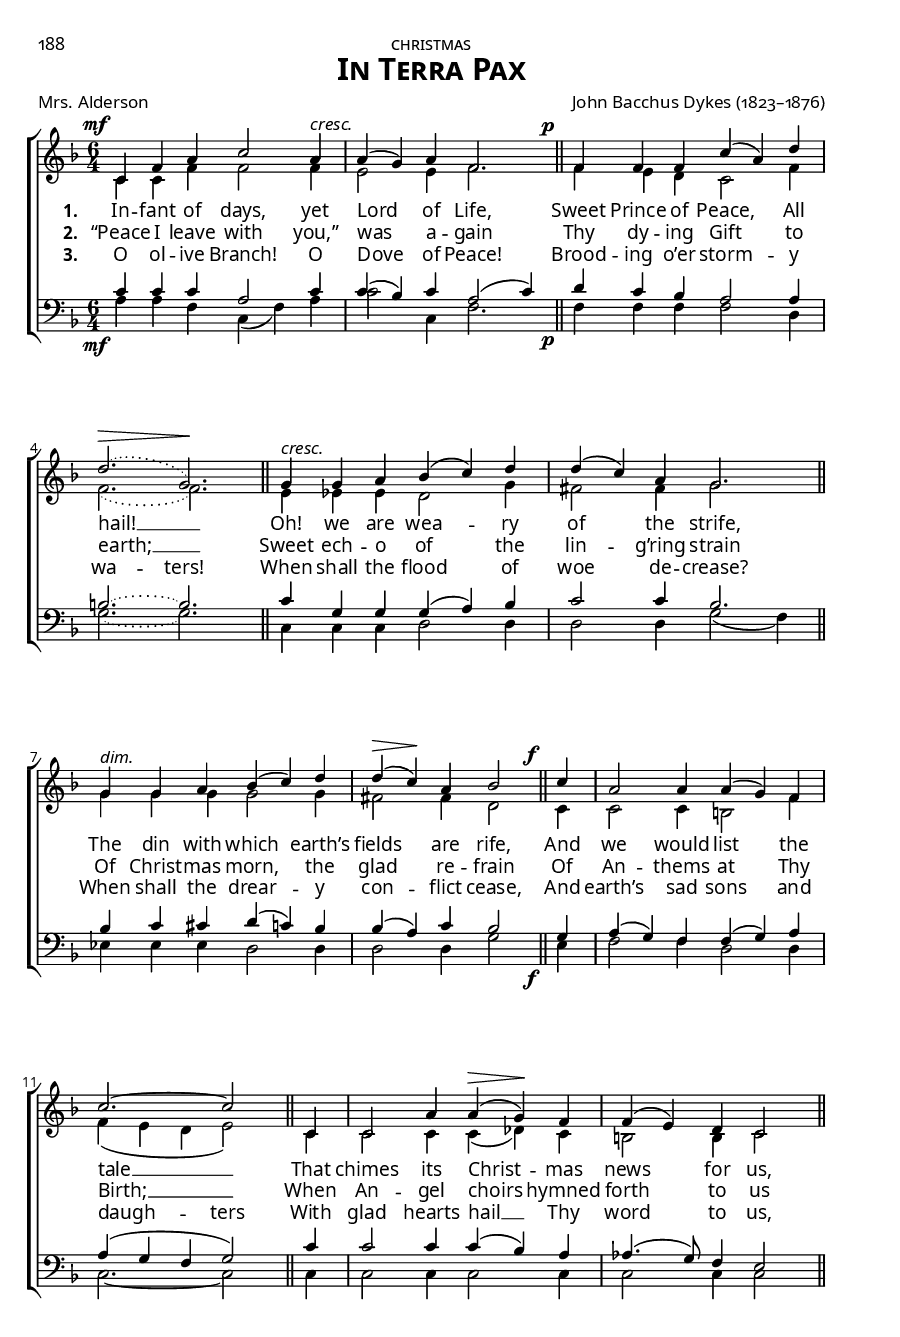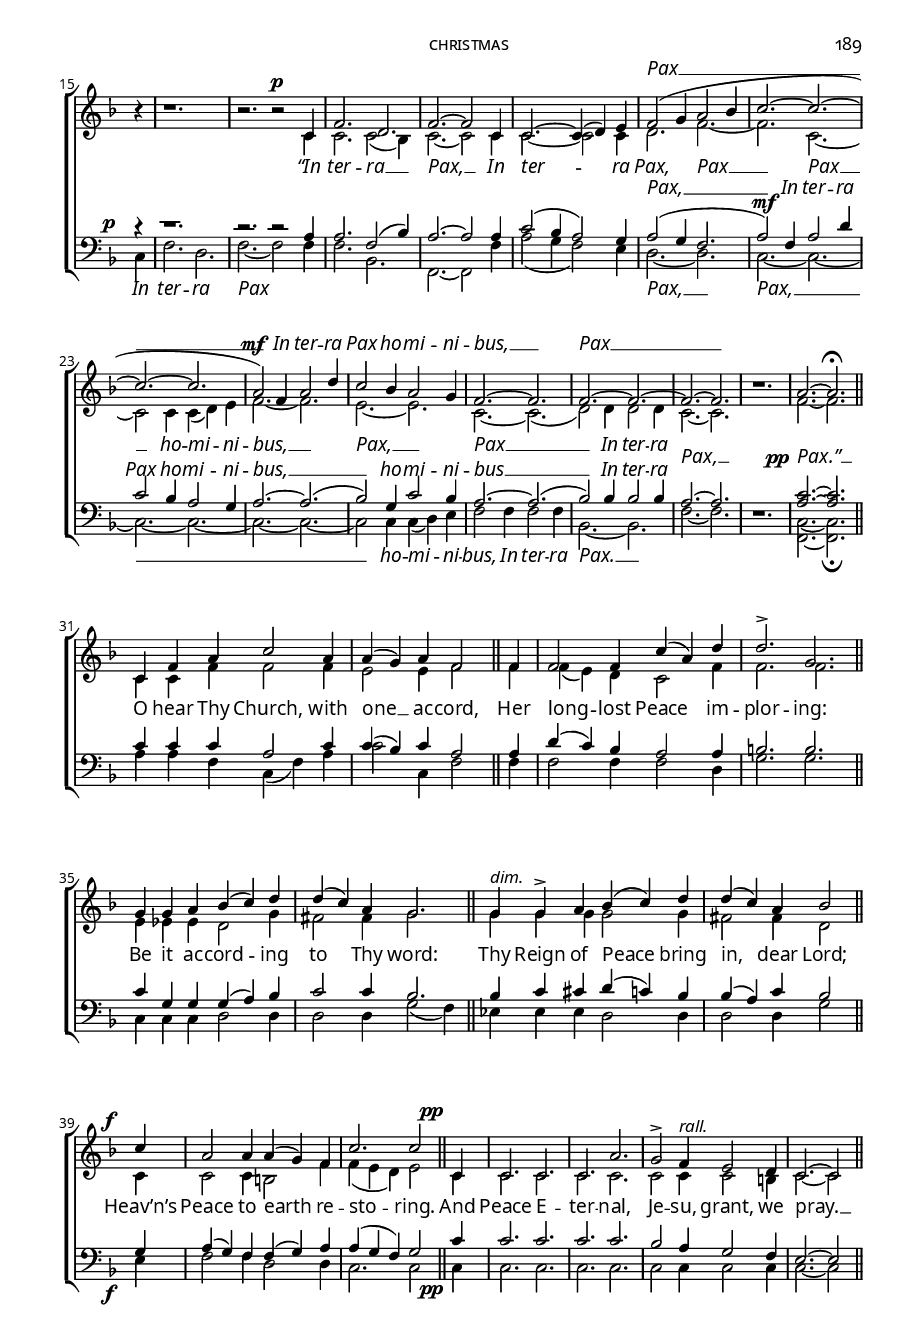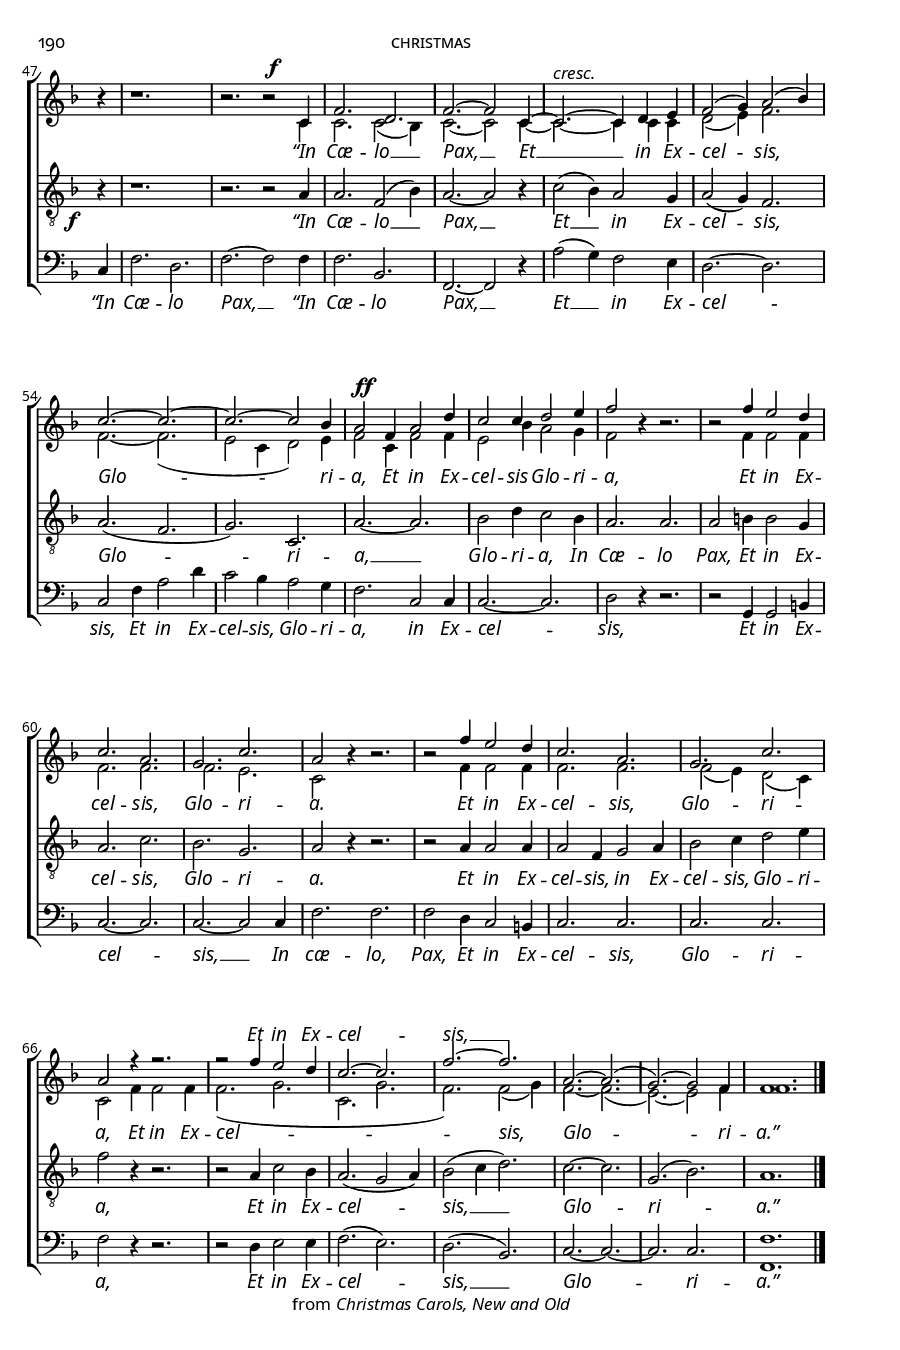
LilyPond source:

\version "2.14.2"
\include "../util.ly"
\header {
  title = \markup{\override #'(font-name . "Garamond Premier Pro Semibold"){ \abs-fontsize #15 \smallCapsOldStyle"In Terra Pax"}}
  poet = \markup\oldStyleNum"Mrs. Alderson"
  composer = \markup\oldStyleNum"John Bacchus Dykes (1823–1876)"
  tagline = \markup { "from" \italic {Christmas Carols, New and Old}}
}
\paper {
  %print-all-headers = ##t
  paper-height = 9\in
  paper-width = 6\in
  indent = 0\in
  %system-system-spacing = #'((basic-distance . 10) (padding . 0))
  %system-system-spacing =
  %  #'((basic-distance . 0)
  %     (minimum-distance . 0)
  %     (padding . -0.35)
  %     (stretchability . 100))
  ragged-last-bottom = ##f
  ragged-bottom = ##f
  two-sided = ##t
  inner-margin = 0.5\in
  outer-margin = 0.25\in
  top-margin = 0.25\in
  bottom-margin = 0.25\in
  first-page-number = #188
  print-first-page-number = ##t
  headerLine = \markup{\override #'(font-name . "Garamond Premier Pro") \smallCapsOldStyle"christmas"}
  oddHeaderMarkup = \markup\fill-line{
     \override #'(font-name . "Garamond Premier Pro")\abs-fontsize #8.5
     \combine 
        \fill-line{"" \on-the-fly #print-page-number-check-first
        \oldStylePageNum""
        }
        \fill-line{\headerLine}
  }
  evenHeaderMarkup = \markup {
     \override #'(font-name . "Garamond Premier Pro")\abs-fontsize #8.5
     \combine
        \on-the-fly #print-page-number-check-first
        \oldStylePageNum""
        \fill-line{\headerLine}
  }
}
#(set-global-staff-size 15) \paper{ #(define fonts (make-pango-font-tree "GoudyOlSt BT" "Garamond Premier Pro" "Garamond Premier Pro" (/ 15 20))) }
global = {
  \key f \major
  \time 6/4
  \autoBeamOff
  \override DynamicLineSpanner #'staff-padding = #-1.0
  \override DynamicLineSpanner #'Y-extent = #'(-0.35 . 1)
  \override DynamicText #'X-offset = #-4
}
globalNoTime = {
  \key f \major
  \autoBeamOff
  \override DynamicLineSpanner #'staff-padding = #-1.0
  \override DynamicLineSpanner #'Y-extent = #'(-0.35 . 1)
  \override DynamicText #'X-offset = #-4
}

sopMusic = \relative c' {
  c4^\mf f a c2 a4^\markup\italic"cresc." |
  a( g) a f2. \bar "||"
  f4^\p f f c'( a) d |
  \slurDotted
  d2.(^\> g,)\! \bar "||"
  
  \slurSolid
  g4^\markup\italic"cresc." g a bes( c) d |
  d( c) a g2. \bar "||"
  g4^\markup\italic"dim." g a bes( c) d |
  \partial 4*5 d(^\> c)\! a bes2 \bar "||"
  
  \partial 4 c4^\f |
  a2 a4 a( g) f |
  \partial 4*5 c'2.~ c2 \bar "||"
  \partial 4 c,4 |
  c2 a'4 a(^\> g)\! f |
  \partial 4*5 f( e) d c2 \bar "||" \break
  
  \partial 4 b'4\rest |
  b1.\rest |
  b2.\rest b2\rest c,4^\p |
  f2. d |
  f~ f2 c4 |
  c2.~ c4( d) e |
  
  f2( g4 a2 bes4 |
  c2.~ c~ |
  c~ c |
  a2) f4 a2 d4 |
  
  c2 bes4 a2 g4 |
  f2.~ f |
  f~ f~ |
  f~ f |
  bes1.\rest |
  a2.~ a2.\fermata \bar "||" \break
  
  % verse 4
  c,4 f a c2 a4 |
  a( g) a f2 \bar "||"
  f4 |
  f2 f4 c'( a) d |
  d2.^> g, \bar "||"
  
  g4 g a bes( c) d |
  d( c) a g2. \bar "||"
  g4^\markup\italic"dim." g^> a bes( c) d |
  \partial 4*5 d( c) a bes2 \bar "||"
  
  \partial 4 c4^\f |
  a2 a4 a( g) f |
  \partial 4*5 c'2. c2 \bar "||"
  \partial 4 c,4^\pp |
  c2. c |
  c a' |
  
  g2^> f4^\markup\italic"rall." e2 d4 |
  \partial 4*5 c2.~ c2 \bar "||"  \pageBreak
  \partial 4 b'4\rest |
  b1.\rest |
  b2.\rest b2\rest c,4^\f |
  f2. d |
  f~ f2 c4~ |
  c2.~^\markup\italic"cresc." c4 d e |
  
  f2( g4) a2( bes4) |
  c2.~ c~ |
  c~ c2 bes4 |
  a2 f4^\ff a2 d4 |
  c2 c4 d2 e4 |
  f2 bes,4\rest bes2.\rest |
  
  bes2\rest f'4 e2 d4 |
  c2. a |
  g c |
  a2 bes4\rest bes2.\rest |
  
  bes2\rest f'4 e2 d4 |
  c2. a |
  g c |
  a2 f'4\rest f2.\rest |
  
  f2\rest f4 e2 d4 |
  c2.~ c |
  f~ f |
  a,~ a( |
  g)~ g2 f4 |
  f1. \bar "|."
}
sopWords = {
  \lyricmode {
    \repeat unfold 44 {\skip 1}
    \repeat unfold 7 {\skip 1}
    \markup\italic Pax __
  }
  \set stanza = \markup\dynamic"mf"
  \lyricmode {
    \markup\italic In \markup\italic ter -- \markup\italic ra \markup\italic Pax \markup\italic ho -- \markup\italic mi -- \markup\italic ni -- \markup\italic bus, __ \markup\italic Pax __
  }
  \lyricmode {
    ""
    
    \repeat unfold 47 {\skip 1}
    \repeat unfold 37 {\skip 1}
    \markup\italic Et \markup\italic in \markup\italic Ex -- \markup\italic cel -- \markup\italic sis, __
  }
}

dropLyrics = {
  \override LyricText #'extra-offset = #'(0 . -2.0)
  \override LyricHyphen #'extra-offset = #'(0 . -2.0)
  \override LyricExtender #'extra-offset = #'(0 . -2.0)
  \override StanzaNumber #'extra-offset = #'(0 . -2.0)
}
dropLyricsII = {
  \override LyricText #'extra-offset = #'(0 . -0.2)
  \override LyricHyphen #'extra-offset = #'(0 . -0.2)
  \override LyricExtender #'extra-offset = #'(0 . -0.2)
  \override StanzaNumber #'extra-offset = #'(0 . -0.2)
}

altoMusic = \relative c' {
  c4 c f f2 f4 |
  e2 e4 f2. \bar "||"
  f4 e d c2 f4 |
  \slurDotted
  f2.( f) \bar "||"
  
  \slurSolid
  e4 ees ees d2 g4 |
  fis2 fis4 g2. \bar "||"
  g4 g g g2 g4 |
  fis2 fis4 d2 \bar "||"
  
  c4 |
  c2 c4 b2 f'4 |
  f( e d e2) \bar "||"
  c4 |
  c2 c4 c( des) c |
  b2 b4 c2 \bar "||"
  
  s4 |
  s1. |
  s2. s2 c4 |
  c2. c2( bes4) |
  c2.~ c2 c4 |
  c2.~ c2 c4 |
  
  d2. f~ |
  f) c2.~ |
  c2 c4 c( d) e |
  f2.~ f |
  
  e2.~ e |
  c~ c( |
  d2) d4 d2 d4 |
  c2.~ c |
  s1. |
  f2.~ f \bar "||"
  
  % verse 4
  c4 c f f2 f4 |
  e2 e4 f2 \bar "||"
  f4 |
  f4( e) d c2 f4 |
  f2. f \bar "||"
  
  e4 ees ees d2 g4 |
  fis2 fis4 g2. \bar "||"
  g4 g g g2 g4 |
  fis2 fis4 d2 \bar "||"
  
  c4 |
  c2 c4 b2 f'4 |
  f( e d) e2 \bar "||"
  c4 |
  c2. c |
  c c |
  
  c2 c4 c2 b4 |
  c2.~ c2 \bar "||"
  s4 |
  s1. |
  s2. s2 c4 |
  c2. c2( bes4) |
  
  c2.~ c2 c4~ |
  c2.~ c4 c c |
  d2( e4) f2. |
  f2.~ f( |
  
  e2 c4 d2) e4 |
  f2 c4 f2 f4 |
  e2 bes'4 a2 g4 |
  f2 s4 s2. |
  
  s2 f4 f2 f4 |
  f2. f |
  f e |
  c2 s4 s2. |
  
  s2 f4 f2 f4 |
  f2. f |
  f2( e4) d2( c4) |
  c2 f4 f2 f4 |
  
  f2.( g |
  c, g' |
  f) f2( g4) |
  f2.~ f( |
  e)~ e2 f4 |
  f1. \bar "|."
}
altoWords = {
  \lyricmode {
    \dropLyricsV
    \set stanza = #"1. "
    \set associatedVoice = "sopranos"
    In -- fant of days, yet Lord of Life,
    Sweet Prince \unset associatedVoice
    of Peace, All hail! __
    Oh! we are wea -- ry of the strife,
    \set associatedVoice = "sopranos"
    The din \unset associatedVoice
    with which earth’s fields are rife,
    And we would list the tale __
    That chimes its Christ -- mas news for us,
    
    \markup\italic “In \markup\italic ter -- \markup\italic ra __ \markup\italic Pax, __
    \markup\italic In \markup\italic ter -- \markup\italic ra \markup\italic Pax, \markup\italic Pax __ \markup\italic Pax __ \markup\italic ho -- \markup\italic mi -- \markup\italic ni -- \markup\italic bus, __
    \markup\italic Pax, __ \markup\italic Pax __ \markup\italic In \markup\italic ter -- \markup\italic ra
    
    \dropLyrics
    \markup\italic Pax, __
  }
  \set stanza = \markup\dynamic"pp"
  \lyricmode{
    \markup\italic Pax.” __
    
    \dropLyricsV
    \set associatedVoice = "sopranos"
    O hear Thy Church, with one __ ac -- cord,
    \set associatedVoice = "tenors"
    Her long -- lost Peace im -- plor -- ing:
    \unset associatedVoice 
    Be it ac -- cord -- ing to Thy word:
    \set associatedVoice = "tenors"
    Thy Reign of Peace bring in, dear Lord;
    \set associatedVoice = "sopranos"
    Heav’n’s Peace to earth \unset associatedVoice re -- sto -- ring.
    And Peace E -- ter -- nal, Je -- su, grant, we pray. __
    
    \dropLyricsII
    \markup\italic “In \markup\italic Cæ -- \markup\italic lo __ \markup\italic Pax, __
    \set associatedVoice = "sopranos"
    \markup\italic Et __ \markup\italic in \unset associatedVoice \markup\italic Ex -- \markup\italic cel -- \markup\italic sis,
    \set associatedVoice = "sopranos"
    \markup\italic Glo -- \markup\italic ri -- \markup\italic a,
    \markup\italic Et \markup\italic in \markup\italic Ex -- \markup\italic cel -- \markup\italic sis \markup\italic Glo -- \markup\italic ri -- \markup\italic a,
    
    \markup\italic Et \markup\italic in \markup\italic Ex -- \markup\italic cel -- \markup\italic sis, \markup\italic Glo -- \markup\italic ri -- \markup\italic a.
    
    \markup\italic Et \markup\italic in \markup\italic Ex -- \markup\italic cel --
    \set associatedVoice = "sopranos"
    \markup\italic sis, \markup\italic Glo -- \markup\italic ri -- \set associatedVoice = "altos" \markup\italic a,
    
    \markup\italic Et \markup\italic in \markup\italic Ex -- \markup\italic cel -- \markup\italic sis, \markup\italic Glo -- 
    \set associatedVoice = "sopranos"
    \markup\italic ri -- \markup\italic a.”
  }
}
altoWordsII = \lyricmode {
  \dropLyricsV
%\markup\italic 
  \set stanza = #"2. "
  \set associatedVoice = "sopranos"
  “Peace I leave with you,” was a -- gain
  Thy dy -- \unset associatedVoice
  ing Gift to earth; __
  Sweet ech -- o of the lin -- g’ring strain
  \set associatedVoice = "sopranos"
  Of Christ -- \unset associatedVoice
  mas morn, the glad re -- frain
  Of An -- thems at Thy Birth; __
  When An -- gel choirs hymned forth to us
}
altoWordsIII = \lyricmode {
  \dropLyricsV
  \set stanza = #"3. "
  \set associatedVoice = "sopranos"
  O ol -- ive Branch! O Dove of Peace!
  Brood -- ing
  \unset associatedVoice
  o’er storm -- y
  \set ignoreMelismata = ##t
  \set associatedVoice = "sopranos"
  wa -- ters!
  \unset associatedVoice
  \unset ignoreMelismata
  When shall the flood of woe de -- crease?
  \set associatedVoice = "sopranos"
  When shall \unset associatedVoice
  the drear -- y con -- flict cease,
  And earth’s sad sons and
  \set ignoreMelismata = ##t
  daugh -- _ _ ters
  \unset ignoreMelismata
  With glad hearts hail __ Thy word to us,
}
altoWordsIV = \lyricmode {
  \set stanza = #"4. "
  \set ignoreMelismata = ##t
}
altoWordsV = \lyricmode {
  \set stanza = #"5. "
  \set ignoreMelismata = ##t
}
altoWordsVI = \lyricmode {
  \set stanza = #"6. "
  \set ignoreMelismata = ##t
}
tenorMusic = \relative c' {
  c4_\mf c c a2 c4 |
  c( bes) c a2( c4) \bar "||"
  d_\p c bes a2 a4 |
  \tieDotted
  b2.~ b \bar "||"
  
  \tieSolid
  c4 g g g( a) bes |
  c2 c4 bes2. \bar "||"
  bes4 c cis d( c) bes |
  bes( a) c bes2 \bar "||"
  
  g4_\f |
  a( g) f f( g) a |
  a( g f g2) \bar "||"
  c4 |
  c2 c4 c( bes) a |
  aes4.( g8) f4 e2 \bar "||"
  
  c'4\rest^\p |
  c1.\rest |
  c2.\rest c2\rest a4 |
  a2. f2( bes4) |
  a2.~ a2 a4 |
  c2( bes4 a2) g4 |
  
  a2( g4 f2. |
  a2) f4^\mf a2 d4 |
  c2 bes4 a2 g4 |
  a2.~ a( |
  
  bes2) g4 c2 bes4 |
  a2.~ a( |
  bes2) bes4 bes2 bes4 |
  a2.~ a |
  s1. |
  <c a>2.~ q \bar "||"
  
  
  %verse 4
  c4 c c a2 c4 |
  c( bes) c a2 \bar "||"
  a4 |
  d( c) bes a2 a4 |
  b2. b \bar "||"
  
  c4 g g g( a) bes |
  c2 c4 bes2. \bar "||"
  bes4 c cis d( c) bes |
  bes( a) c bes2 \bar "||"
  
  g4_\f |
  a( g) f f( g) a |
  a( g f) g2 \bar "||"
  c4_\pp |
  c2. c |
  c c |

  bes2 a4 g2 f4 |
  e2.~ e2 \bar "||"
}
tenorMusicII = \relative c' {
  r4_\f |
  r1. |
  r2. r2 a4 |
  a2. f2( bes4) |
  
  a2.~ a2 r4 |
  c2( bes4) a2 g4 |
  a2( g4) f2. |
  a2.( f |
  
  g2.) c, |
  a'~ a |
  bes2 d4 c2 bes4 |
  a2. a |
  
  a2 b4 b2 g4 |
  a2. c |
  bes g |
  a2 r4 r2. |
  
  r2 a4 a2 a4 |
  a2 f4 g2 a4 |
  bes2 c4 d2 e4 |
  f2 r4 r2. |
  
  r2 a,4 c2 bes4 |
  a2.( g2 a4) |
  bes2( c4 d2.) |
  c2.~ c |
  g2.( bes) |
  a1. \bar "|."
}
tenorWords = \lyricmode {
  \repeat unfold 44 {\skip 1}
  \repeat unfold 7 {\skip 1}
  \markup\italic Pax, __ \markup\italic In \markup\italic ter -- \markup\italic ra \markup\italic Pax \markup\italic ho -- \markup\italic mi -- \markup\italic ni -- \markup\italic bus, __
  \markup\italic ho -- \markup\italic mi -- \markup\italic ni -- \markup\italic bus __ \markup\italic In \markup\italic ter -- \markup\italic ra "" "" ""
  
  %\repeat unfold 51 {\skip 1}
}
tenorWordsII = \lyricmode {
  \dropLyricsII
  \markup\italic “In \markup\italic Cæ -- \markup\italic lo __ \markup\italic Pax, __
  \markup\italic Et __ \markup\italic in \markup\italic Ex -- \markup\italic cel -- \markup\italic sis, \markup\italic Glo -- \markup\italic ri -- \markup\italic a, __
  \markup\italic Glo -- \markup\italic ri -- \markup\italic a, \markup\italic In \markup\italic Cæ -- \markup\italic lo \markup\italic Pax,
  \markup\italic Et \markup\italic in \markup\italic Ex -- \markup\italic cel -- \markup\italic sis, \markup\italic Glo -- \markup\italic ri -- \markup\italic a.
  \markup\italic Et \markup\italic in \markup\italic Ex -- \markup\italic cel -- \markup\italic sis, \markup\italic in \markup\italic Ex -- \markup\italic cel -- \markup\italic sis, \markup\italic Glo -- \markup\italic ri -- \markup\italic a,
  \markup\italic Et \markup\italic in \markup\italic Ex -- \markup\italic cel -- \markup\italic sis, __ \markup\italic Glo -- \markup\italic ri -- \markup\italic a.”
}

bassMusic = \relative c {
  a'4 a f c( f) a |
  c2 c,4 f2. \bar "||"
  f4 f f f2 d4 |
  \tieDotted
  g2.~ g \bar "||"
  
  \tieSolid
  c,4 c c d2 d4 |
  d2 d4 g2( f4) \bar "||"
  ees4 ees ees d2 d4 |
  d2 d4 g2 \bar "||"
  
  e4 |
  f2 f4 d2 d4 |
  c2.~ c2 \bar "||"
  c4 |
  c2 c4 c2 c4 |
  c2 c4 c2 \bar "||"
  
  c4 |
  f2. d |
  f~ f2 f4 |
  f2. bes, |
  f~ f2 f'4 |
  a2( g4 f2) e4 |
  
  d2.~ d |
  c~ c~ |
  c~ c~ |
  c~ c~ |
  c2 c4 c( d) e |
  f2 f4 f2 f4 |
  bes,2.~ bes |
  f'~ f |
  d1.\rest |
  <c f,>2.~ q\fermata \bar "||"
  
  %verse 4
  a'4 a f c( f) a |
  c2 c,4 f2 \bar "||"
  f4 |
  f2 f4 f2 d4 |
  g2. g \bar "||"
  
  c,4 c c d2 d4 |
  d2 d4 g2( f4) \bar "||"
  ees4 ees ees d2 d4 |
  d2 d4 g2 \bar "||"
  
  e4 |
  f2 f4 d2 d4 |
  c2. c2 \bar "||"
  c4 |
  c2. c2. |
  c c |
  
  c2 c4 c2 c4 |
  c2.~ c2 \bar "||"
}

bassMusicII = \relative c {
  c4 |
  f2. d |
  f~ f2 f4 |
  f2. bes, |
  f~ f2 r4 |
  a'2( g4) f2 e4 |
  d2.~ d |
  c2 f4 a2 d4 |
  
  c2 bes4 a2 g4 |
  f2. c2 c4 |
  c2.~ c |
  d2 r4 r2. |
  
  r2 g,4 g2 |
  b4 |
  c2.~ c |
  c~ c2 c4 |
  f2. f |
  
  f2 d4 c2 b4 |
  c2. c |
  c c |
  f2 r4 r2. |
  
  r2 d4 e2 e4 |
  f2.( e) |
  d( bes) |
  c~ c~ |
  c c |
  <f f,>1. \bar "|."
}
bassWords = \lyricmode {
  \repeat unfold 44 {\skip 1}
  \markup\italic In \markup\italic ter -- \markup\italic ra \markup\italic Pax
  \repeat unfold 7 {\skip 1}
  \markup\italic Pax, __ \markup\italic Pax, __ \markup\italic ho -- \markup\italic mi -- \markup\italic ni -- \markup\italic bus, \markup\italic In \markup\italic ter -- \markup\italic ra \markup\italic Pax. __ ""
  
  %\repeat unfold 49 {\skip 1}
}
bassWordsII = \lyricmode {
  \dropLyricsII
  \markup\italic “In \markup\italic Cæ -- \markup\italic lo \markup\italic Pax, __
  \markup\italic “In \markup\italic Cæ -- \markup\italic lo \markup\italic Pax, __
  \markup\italic Et __ \markup\italic in \markup\italic Ex -- \markup\italic cel -- \markup\italic sis,
  \markup\italic Et \markup\italic in \markup\italic Ex -- \markup\italic cel -- \markup\italic sis, \markup\italic Glo -- \markup\italic ri -- \markup\italic a,
  \markup\italic in \markup\italic Ex -- \markup\italic cel -- \markup\italic sis,
  \markup\italic Et \markup\italic in \markup\italic Ex -- \markup\italic cel -- \markup\italic sis, __
  \markup\italic In \markup\italic cæ -- \markup\italic lo, \markup\italic Pax,
  \markup\italic Et \markup\italic in \markup\italic Ex -- \markup\italic cel -- \markup\italic sis, \markup\italic Glo -- \markup\italic ri -- \markup\italic a,
  \markup\italic Et \markup\italic in \markup\italic Ex -- \markup\italic cel -- \markup\italic sis, __
  \markup\italic Glo -- \markup\italic ri -- \markup\italic a.”
}

pianoRH = \relative c' {
  
}
pianoLH = \relative c' {
  
}

\score {
  <<
   \new ChoirStaff <<
%    \new Lyrics = sopranos \with { \override VerticalAxisGroup #'nonstaff-relatedstaff-spacing = #'((basic-distance . 1)) }
    \new Staff = women <<
      \set Staff.explicitKeySignatureVisibility = #end-of-line-invisible
      \new Voice = "sopranos" { \voiceOne << \global \sopMusic >> }
      \new Voice = "altos" { \voiceTwo << \global \altoMusic >> }
    >>
    {\new Staff = men <<
      \set Staff.explicitKeySignatureVisibility = #end-of-line-invisible
      \clef bass
      \new Voice = "tenors" { \voiceOne << \global \tenorMusic >> }
      \new Voice = "basses" { \voiceTwo << \global \bassMusic >> }
    >>
     <<
       \new Staff = tenor {
          \override Staff.TimeSignature #'stencil = ##f
          \set Staff.explicitKeySignatureVisibility = #end-of-line-invisible
          \clef "G_8" \new Voice = "tenorsII" { \globalNoTime \tenorMusicII }
       }
       \new Staff = bass {
          \override Staff.TimeSignature #'stencil = ##f
          \set Staff.explicitKeySignatureVisibility = #end-of-line-invisible
          \clef bass \new Voice = "bassesII" { \globalNoTime \bassMusicII }
       }
      \new Lyrics \with { alignBelowContext = #"tenor" \override VerticalAxisGroup #'nonstaff-relatedstaff-spacing = #'((basic-distance . 1)) } \lyricsto "tenorsII" \tenorWordsII
      \new Lyrics \with { alignBelowContext = #"bass" \override VerticalAxisGroup #'nonstaff-relatedstaff-spacing = #'((basic-distance . 1)) } \lyricsto "bassesII" \bassWordsII
     >>
    }
    \new Lyrics \with { alignAboveContext = #"women" \override VerticalAxisGroup #'nonstaff-relatedstaff-spacing = #'((basic-distance . 1))} \lyricsto "sopranos" \sopWords
     \new Lyrics = "altosVI"  \with { alignBelowContext = #"women" \override VerticalAxisGroup #'nonstaff-relatedstaff-spacing = #'((basic-distance . 1))} \lyricsto "altos" \altoWordsVI
    \new Lyrics = "altosV"  \with { alignBelowContext = #"women" \override VerticalAxisGroup #'nonstaff-relatedstaff-spacing = #'((basic-distance . 1))} \lyricsto "altos" \altoWordsV
    \new Lyrics = "altosIV"  \with { alignBelowContext = #"women" \override VerticalAxisGroup #'nonstaff-relatedstaff-spacing = #'((basic-distance . 1))} \lyricsto "altos" \altoWordsIV
    \new Lyrics = "altosIII"  \with { alignBelowContext = #"women" \override VerticalAxisGroup #'nonstaff-relatedstaff-spacing = #'((basic-distance . 1))} \lyricsto "altos" \altoWordsIII
    \new Lyrics = "altosII"  \with { alignBelowContext = #"women" \override VerticalAxisGroup #'nonstaff-relatedstaff-spacing = #'((basic-distance . 1))} \lyricsto "altos" \altoWordsII
    \new Lyrics = "altos"  \with { alignBelowContext = #"women" \override VerticalAxisGroup #'nonstaff-relatedstaff-spacing = #'((basic-distance . 1))} \lyricsto "altos" \altoWords
    \new Lyrics \with { alignAboveContext = #"men" \override VerticalAxisGroup #'nonstaff-relatedstaff-spacing = #'((basic-distance . 1)) } \lyricsto "tenors" \tenorWords
    \new Lyrics \with { alignBelowContext = #"men" \override VerticalAxisGroup #'nonstaff-relatedstaff-spacing = #'((basic-distance . 1)) } \lyricsto "basses" \bassWords
  >>
%    \new PianoStaff << \new Staff { \new Voice { \pianoRH } } \new Staff { \clef "bass" \pianoLH } >>
  >>
  \layout {
    \context {
      \Score
      %\override SpacingSpanner #'base-shortest-duration = #(ly:make-moment 1 8)
      %\override SpacingSpanner #'common-shortest-duration = #(ly:make-moment 1 4)
    }
    \context {
      % Remove all empty staves
      \Staff \RemoveEmptyStaves \override VerticalAxisGroup #'remove-first = ##t
    }
  }
}
